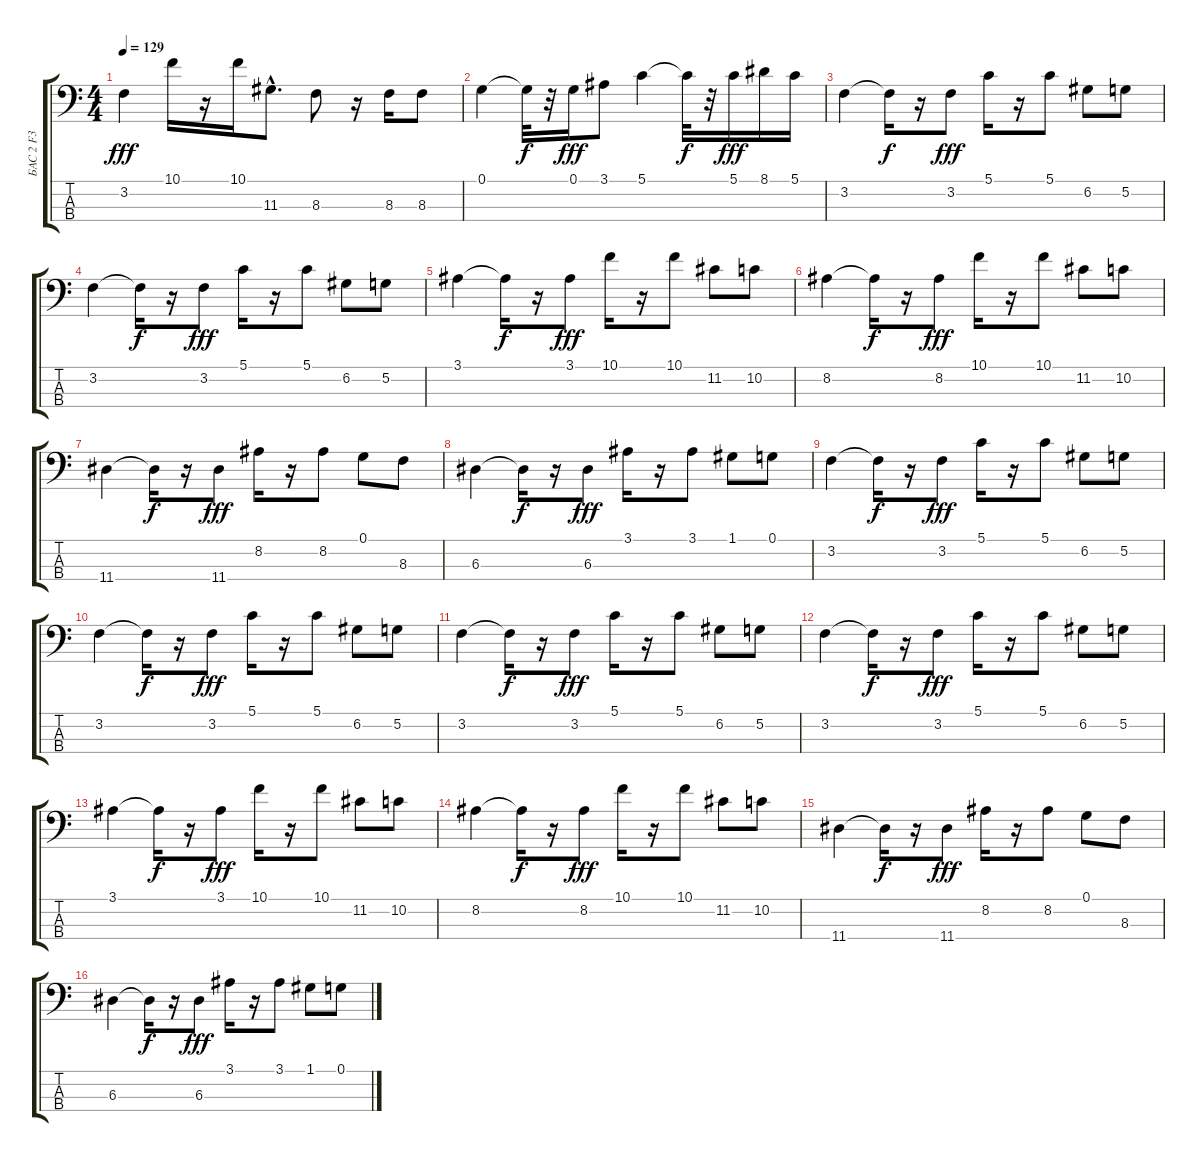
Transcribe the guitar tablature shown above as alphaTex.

\track ("БАС 2 F3" "БАС 2 F3") {instrument synthbass1}
\staff {score tabs}
\tuning (G2 D2 A1 E1) {hide}
\ts (4 4)
\tempo 129
\clef f4
\ks c
3.2.4{dy fff} 10.1.16 r.16 10.1.16 11.3{hac}.8{d} 8.3.8 r.16 8.3.16 8.3.8 |
0.1.4 0.1{t}.32{dy f} r.32 0.1.16{dy fff} 3.1.8 5.1.4 5.1{t}.32{dy f} r.32 5.1.16{dy fff} 8.1.16 5.1.16 |
3.2.4 3.2{t}.16{dy f} r.16 3.2.8{dy fff} 5.1.16 r.16 5.1.8 6.2.8 5.2.8 |
3.2.4 3.2{t}.16{dy f} r.16 3.2.8{dy fff} 5.1.16 r.16 5.1.8 6.2.8 5.2.8 |
3.1.4 3.1{t}.16{dy f} r.16 3.1.8{dy fff} 10.1.16 r.16 10.1.8 11.2.8 10.2.8 |
8.2.4 8.2{t}.16{dy f} r.16 8.2.8{dy fff} 10.1.16 r.16 10.1.8 11.2.8 10.2.8 |
11.4.4 11.4{t}.16{dy f} r.16 11.4.8{dy fff} 8.2.16 r.16 8.2.8 0.1.8 8.3.8 |
6.3.4 6.3{t}.16{dy f} r.16 6.3.8{dy fff} 3.1.16 r.16 3.1.8 1.1.8 0.1.8 |
3.2.4 3.2{t}.16{dy f} r.16 3.2.8{dy fff} 5.1.16 r.16 5.1.8 6.2.8 5.2.8 |
3.2.4 3.2{t}.16{dy f} r.16 3.2.8{dy fff} 5.1.16 r.16 5.1.8 6.2.8 5.2.8 |
3.2.4 3.2{t}.16{dy f} r.16 3.2.8{dy fff} 5.1.16 r.16 5.1.8 6.2.8 5.2.8 |
3.2.4 3.2{t}.16{dy f} r.16 3.2.8{dy fff} 5.1.16 r.16 5.1.8 6.2.8 5.2.8 |
3.1.4 3.1{t}.16{dy f} r.16 3.1.8{dy fff} 10.1.16 r.16 10.1.8 11.2.8 10.2.8 |
8.2.4 8.2{t}.16{dy f} r.16 8.2.8{dy fff} 10.1.16 r.16 10.1.8 11.2.8 10.2.8 |
11.4.4 11.4{t}.16{dy f} r.16 11.4.8{dy fff} 8.2.16 r.16 8.2.8 0.1.8 8.3.8 |
6.3.4 6.3{t}.16{dy f} r.16 6.3.8{dy fff} 3.1.16 r.16 3.1.8 1.1.8 0.1.8
